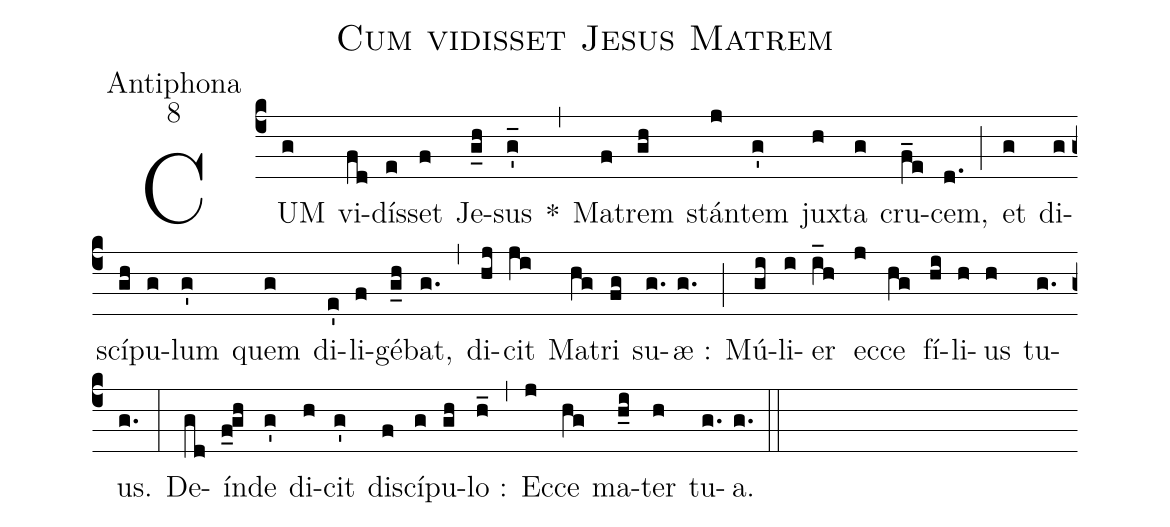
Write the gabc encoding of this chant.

name:Cum vidisset Jesus Matrem;
office-part:Antiphona;
mode:8;
%%
(c4) CUM(g) vi(fd)dís(e)set(f) Je(g_h)sus(g'_) *(,) Ma(f)trem(gh) stán(j)tem(g') jux(h)ta(g) cru(f_e)cem,(d.) (;) et(g) di(g)scí(gh)pu(g)lum(g') quem(g) di(e')li(f)gé(g_h)bat,(g.) (,) di(hj)cit(ji) Ma(hg)tri(fg) su(g.)æ :(g.) (;) Mú(gi)li(i)er(i_h) ec(j)ce(hg) fí(hi)li(h)us(h) tu(g.)us.(g.) (:) De(gd)ín(f_0gh)de(g') di(h)cit(g') di(f)scí(g)pu(gh)lo :(h_) (,) Ec(j)ce(hg) ma(h_i)ter(h) tu(g.)a.(g.) (::)
